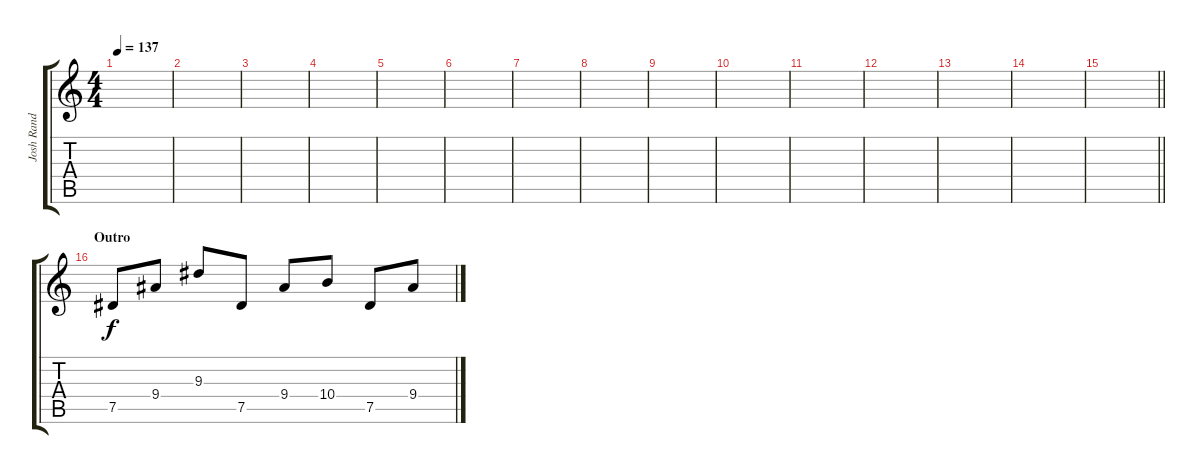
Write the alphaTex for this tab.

\track ("Josh Rand Solo" "Josh Rand ") {instrument overdrivenguitar}
\staff {score tabs}
\tuning (Eb4 Bb3 Gb3 Db3 Ab2 Eb2) {hide}
\ts (4 4)
\tempo 137
\clef g2
\ks c
|
|
|
|
|
|
|
|
|
|
|
|
|
|
\barLineRight lightlight
|
\section ("" "Outro")
7.5.8{dy f volume 9 balance 8} 9.4.8 9.3.8 7.5.8 9.4.8 10.4.8 7.5.8 9.4.8
